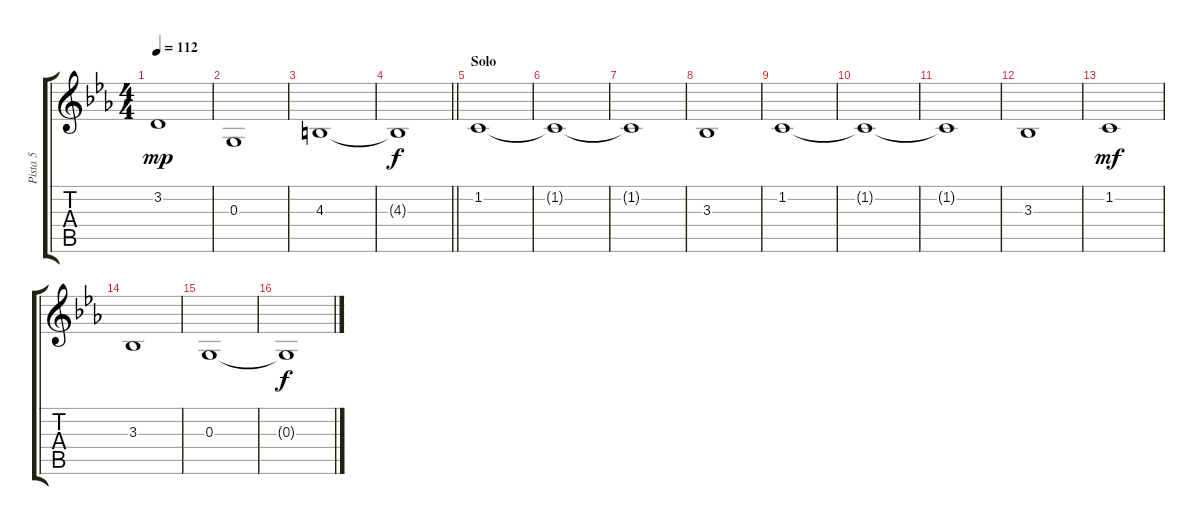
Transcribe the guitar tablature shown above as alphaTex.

\track ("Pista 5" "Pista 5") {instrument stringensemble2}
\staff {score tabs}
\tuning (E4 B3 G3 D3 A2 E2) {hide}
\ts (4 4)
\tempo 112
\clef g2
\ks cminor
3.2.1{dy mp} |
0.3.1 |
4.3.1 |
\barLineRight lightlight
4.3{t}.1{dy f} |
\section ("" "Solo")
1.2.1 |
1.2{t}.1 |
1.2{t}.1 |
3.3.1 |
1.2.1 |
1.2{t}.1 |
1.2{t}.1 |
3.3.1 |
1.2.1{dy mf} |
3.3.1 |
0.3.1 |
0.3{t}.1{dy f}
